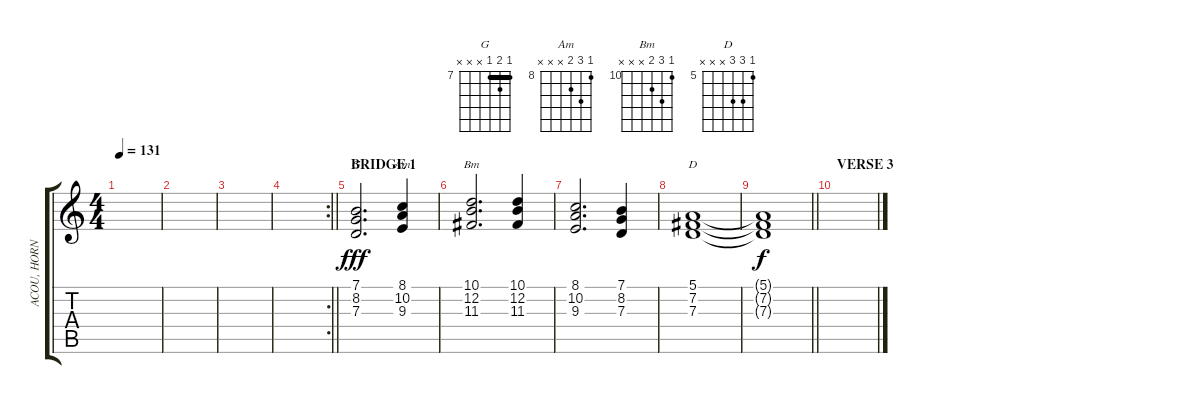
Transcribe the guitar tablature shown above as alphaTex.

\track ("ACOU, HORNS, HARPSI., ORGAN, STRINGS" "ACOU, HORN") {instrument synthstrings1}
\staff {score tabs}
\tuning (E4 B3 G3 D3 A2 E2) {hide}
\chord ("G" 7 8 7 x x x) {firstfret 7 barre 7}
\chord ("Am" 8 10 9 x x x) {firstfret 8}
\chord ("Bm" 10 12 11 x x x) {firstfret 10}
\chord ("D" 5 7 7 x x x) {firstfret 5}
\ts (4 4)
\tempo 131
\clef g2
\ks c
|
|
|
\rc 2
\barLineRight lightlight
|
\section ("" "BRIDGE 1")
(7.1 8.2 7.3).2{d ch "G" dy fff balance 3 instrument drawbarorgan} (8.1 10.2 9.3).4{ch "Am"} |
(10.1 12.2 11.3).2{d ch "Bm"} (10.1 12.2 11.3).4 |
(8.1 10.2 9.3).2{d} (7.1 8.2 7.3).4 |
(5.1 7.2 7.3).1{ch "D"} |
\barLineRight lightlight
(5.1{t} 7.2{t} 7.3{t}).1{dy f} |
\section ("" "VERSE 3")
